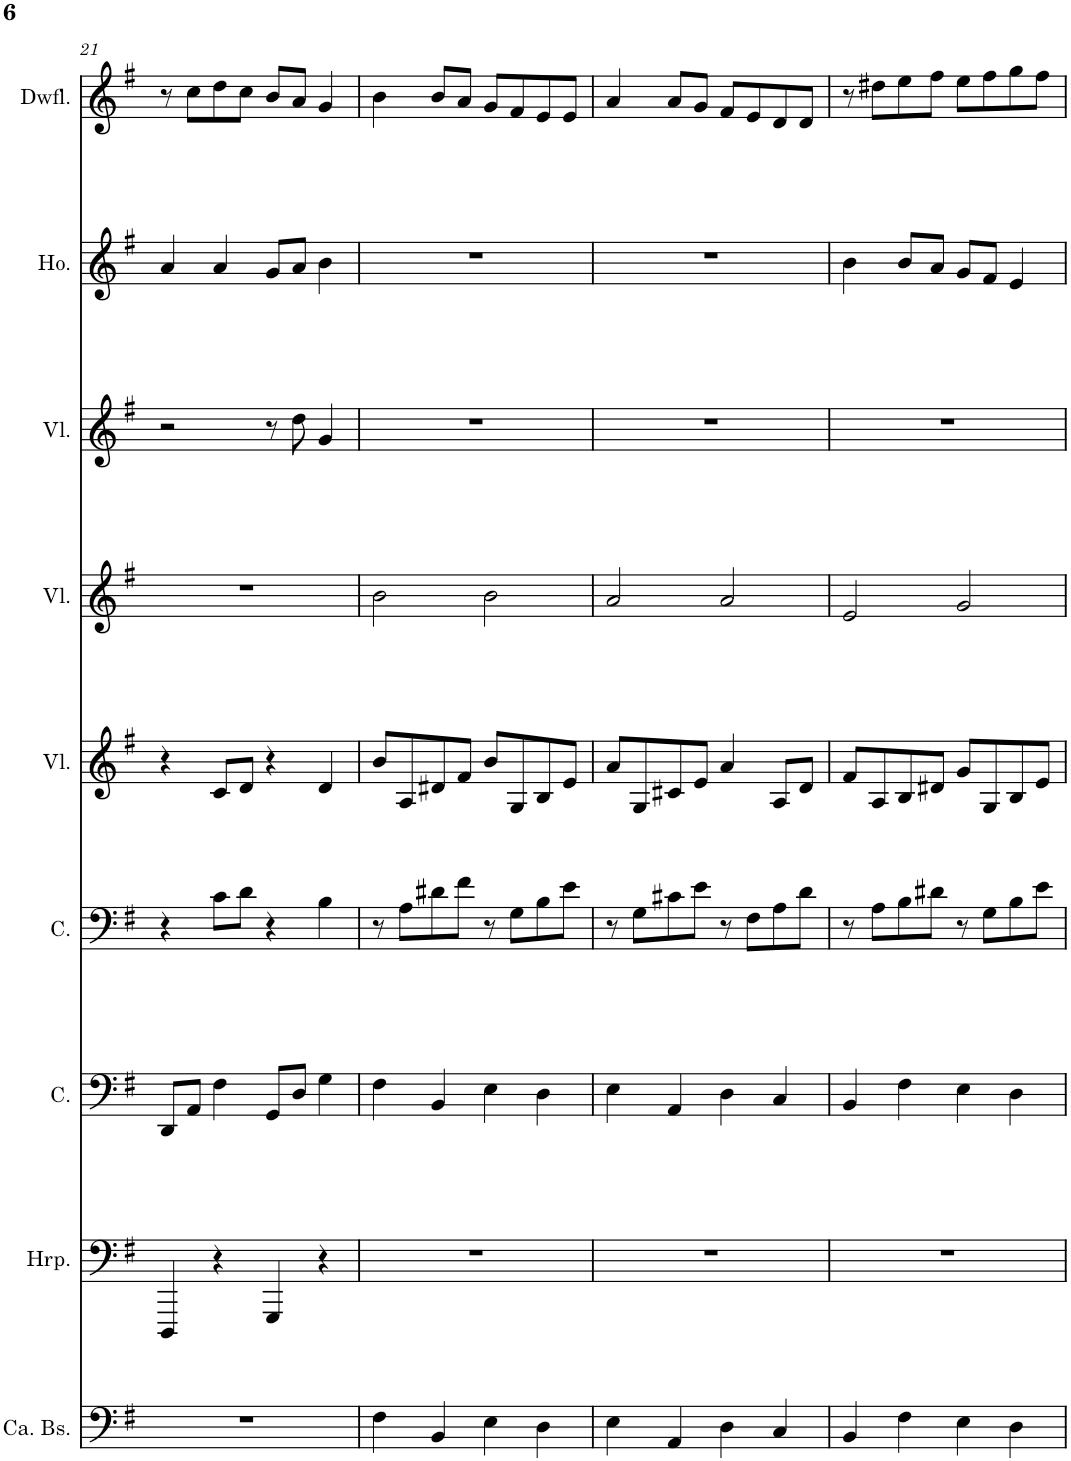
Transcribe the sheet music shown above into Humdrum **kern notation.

**kern	**kern	**kern	**kern	**kern	**kern	**kern	**kern	**kern
*part9	*part8	*part7	*part6	*part5	*part4	*part3	*part2	*part1
*staff9	*staff8	*staff7	*staff6	*staff5	*staff4	*staff3	*staff2	*staff1
*I"Contrabas	*I"Harp	*I"Cello	*I"Cello	*I"Viool	*I"Viool	*I"Viool	*I"Hobo	*I"Dwarsfluit
*I'Ca. Bs.	*I'Hrp.	*I'C.	*I'C.	*I'Vl.	*I'Vl.	*I'Vl.	*I'Ho.	*I'Dwfl.
!!LO:PB:g=z
*clefF4	*clefF4	*clefF4	*clefF4	*clefG2	*clefG2	*clefG2	*clefG2	*clefG2
*Trd7c12	*	*	*	*	*	*	*	*
*k[f#]	*k[f#]	*k[f#]	*k[f#]	*k[f#]	*k[f#]	*k[f#]	*k[f#]	*k[f#]
*M4/4	*M4/4	*M4/4	*M4/4	*M4/4	*M4/4	*M4/4	*M4/4	*M4/4
=21	=21	=21	=21	=21	=21	=21	=21	=21
1r	4DDD/	8DD/L	4r	4r	1r	2r	4a/	8r
.	.	8AA/J	.	.	.	.	.	8cc\L
.	4r	4F#\	8c\L	8c/L	.	.	4a/	8dd\
.	.	.	8d\J	8d/J	.	.	.	8cc\J
.	4GGG/	8GG/L	4r	4r	.	8r	8g/L	8b/L
.	.	8D/J	.	.	.	8dd\	8a/J	8a/J
.	4r	4G\	4B\	4d/	.	4g/	4b\	4g/
=22	=22	=22	=22	=22	=22	=22	=22	=22
4F#\	1r	4F#\	8r	8b/L	2b\	1r	1r	4b\
.	.	.	8A\L	8A/	.	.	.	.
4BB/	.	4BB/	8d#X\	8d#X/	.	.	.	8b/L
.	.	.	8f#\J	8f#/J	.	.	.	8a/J
4E\	.	4E\	8r	8b/L	2b\	.	.	8g/L
.	.	.	8G\L	8G/	.	.	.	8f#/
4D\	.	4D\	8B\	8B/	.	.	.	8e/
.	.	.	8e\J	8e/J	.	.	.	8e/J
=23	=23	=23	=23	=23	=23	=23	=23	=23
4E\	1r	4E\	8r	8a/L	2a/	1r	1r	4a/
.	.	.	8G\L	8G/	.	.	.	.
4AA/	.	4AA/	8c#X\	8c#X/	.	.	.	8a/L
.	.	.	8e\J	8e/J	.	.	.	8g/J
4D\	.	4D\	8r	4a/	2a/	.	.	8f#/L
.	.	.	8F#\L	.	.	.	.	8e/
4C/	.	4C/	8A\	8A/L	.	.	.	8d/
.	.	.	8d\J	8d/J	.	.	.	8d/J
=24	=24	=24	=24	=24	=24	=24	=24	=24
4BB/	1r	4BB/	8r	8f#/L	2e/	1r	4b\	8r
.	.	.	8A\L	8A/	.	.	.	8dd#X\L
4F#\	.	4F#\	8B\	8B/	.	.	8b/L	8ee\
.	.	.	8d#X\J	8d#X/J	.	.	8a/J	8ff#\J
4E\	.	4E\	8r	8g/L	2g/	.	8g/L	8ee\L
.	.	.	8G\L	8G/	.	.	8f#/J	8ff#\
4D\	.	4D\	8B\	8B/	.	.	4e/	8gg\
.	.	.	8e\J	8e/J	.	.	.	8ff#\J
=	=	=	=	=	=	=	=	=
*-	*-	*-	*-	*-	*-	*-	*-	*-
